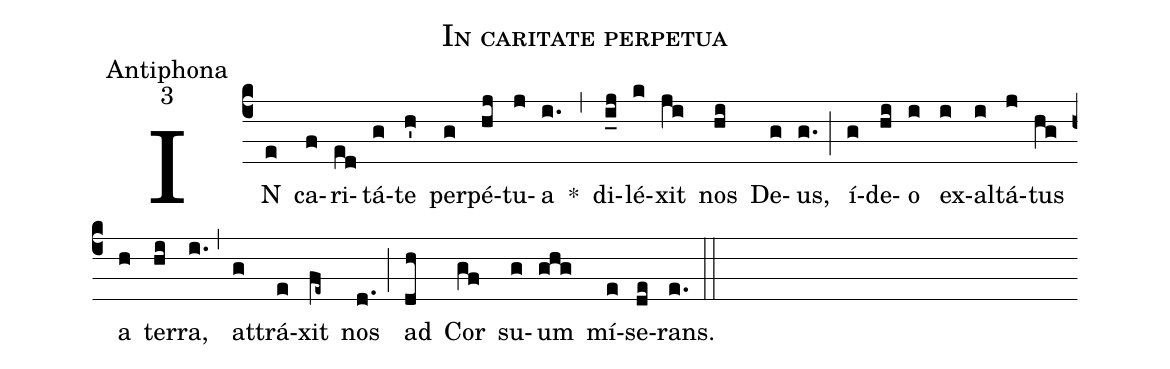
name:In caritate perpetua;
office-part:Antiphona;
mode:3;
%%
(c4) IN(e) ca(f)ri(ed)tá(g)te(h') per(g)pé(hj)tu(j)a(i.) *(,) di(i_j)lé(k)xit(ji) nos(hi) De(g)us,(g.) (;) í(g)de(hi)o(i) ex(i)al(i)tá(j)tus(hg) a(h) ter(hi)ra,(i.) (,) at(g)trá(e)xit(fe~) nos(d.) (;) ad(dh) Cor(gf) su(g)um(ghg) mí(e)se(de)rans.(e.) (::)
